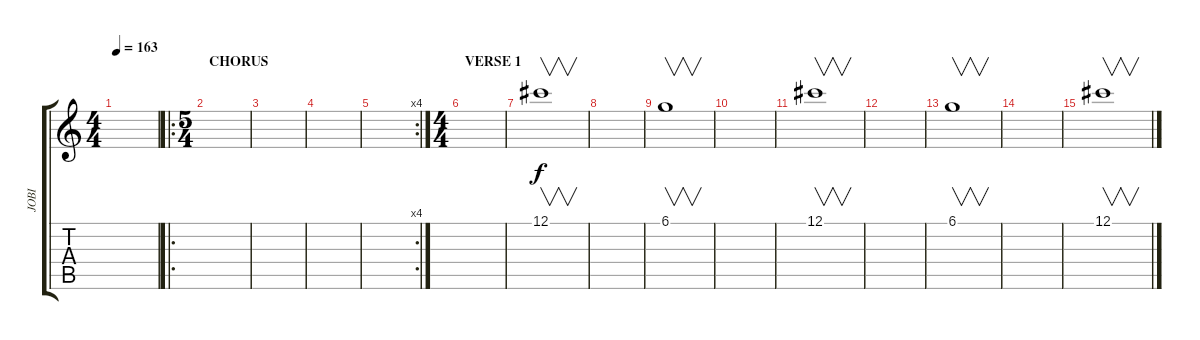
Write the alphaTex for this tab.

\track ("JOBI" "JOBI") {instrument electricguitarclean}
\staff {score tabs}
\tuning (Db4 Ab3 E3 B2 Gb2 B1) {hide}
\ts (4 4)
\tempo 163
\clef g2
\ks c
|
\ro
\ts (5 4)
\section ("" "CHORUS")
|
|
|
\rc 4
|
\ts (4 4)
\section ("" "VERSE 1")
|
12.1.1{v dy f} |
|
6.1.1{v} |
|
12.1.1{v} |
|
6.1.1{v} |
|
12.1.1{v}
